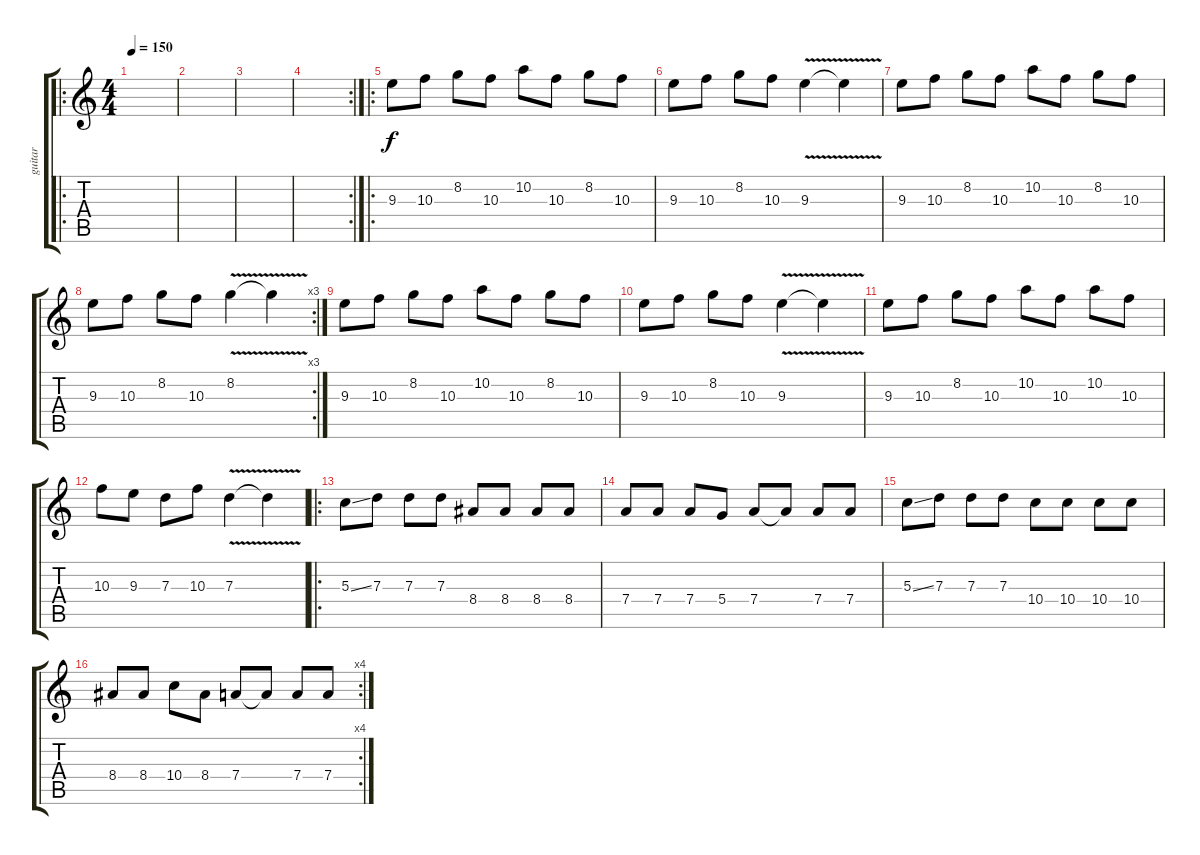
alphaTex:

\track ("guitar" "guitar") {instrument distortionguitar}
\staff {score tabs}
\tuning (E4 B3 G3 D3 A2 E2) {hide}
\ro
\ts (4 4)
\tempo 150
\clef g2
\ks c
|
|
|
\rc 2
|
\ro
9.3.8{instrument electricguitarmuted} 10.3.8 8.2.8 10.3.8 10.2.8 10.3.8 8.2.8 10.3.8 |
9.3.8{instrument electricguitarmuted} 10.3.8 8.2.8 10.3.8 9.3{v}.4 9.3{t}.4 |
9.3.8{instrument electricguitarmuted} 10.3.8 8.2.8 10.3.8 10.2.8 10.3.8 8.2.8 10.3.8 |
\rc 3
9.3.8{instrument electricguitarmuted} 10.3.8 8.2.8 10.3.8 8.2{v}.4 8.2{t}.4 |
9.3.8{instrument electricguitarmuted} 10.3.8 8.2.8 10.3.8 10.2.8 10.3.8 8.2.8 10.3.8 |
9.3.8{instrument electricguitarmuted} 10.3.8 8.2.8 10.3.8 9.3{v}.4 9.3{t}.4 |
9.3.8{instrument electricguitarmuted} 10.3.8 8.2.8 10.3.8 10.2.8 10.3.8 10.2.8 10.3.8 |
10.3.8{instrument electricguitarmuted} 9.3.8 7.3.8 10.3.8 7.3{v}.4 7.3{t}.4 |
\ro
5.3{ss}.8{instrument electricguitarjazz} 7.3.8 7.3.8 7.3.8 8.4.8 8.4.8 8.4.8 8.4.8 |
7.4.8{instrument electricguitarjazz} 7.4.8 7.4.8 5.4.8 7.4.8 7.4{t}.8 7.4.8 7.4.8 |
5.3{ss}.8{instrument electricguitarjazz} 7.3.8 7.3.8 7.3.8 10.4.8 10.4.8 10.4.8 10.4.8 |
\rc 4
8.4.8{instrument electricguitarjazz} 8.4.8 10.4.8 8.4.8 7.4.8 7.4{t}.8 7.4.8 7.4.8
